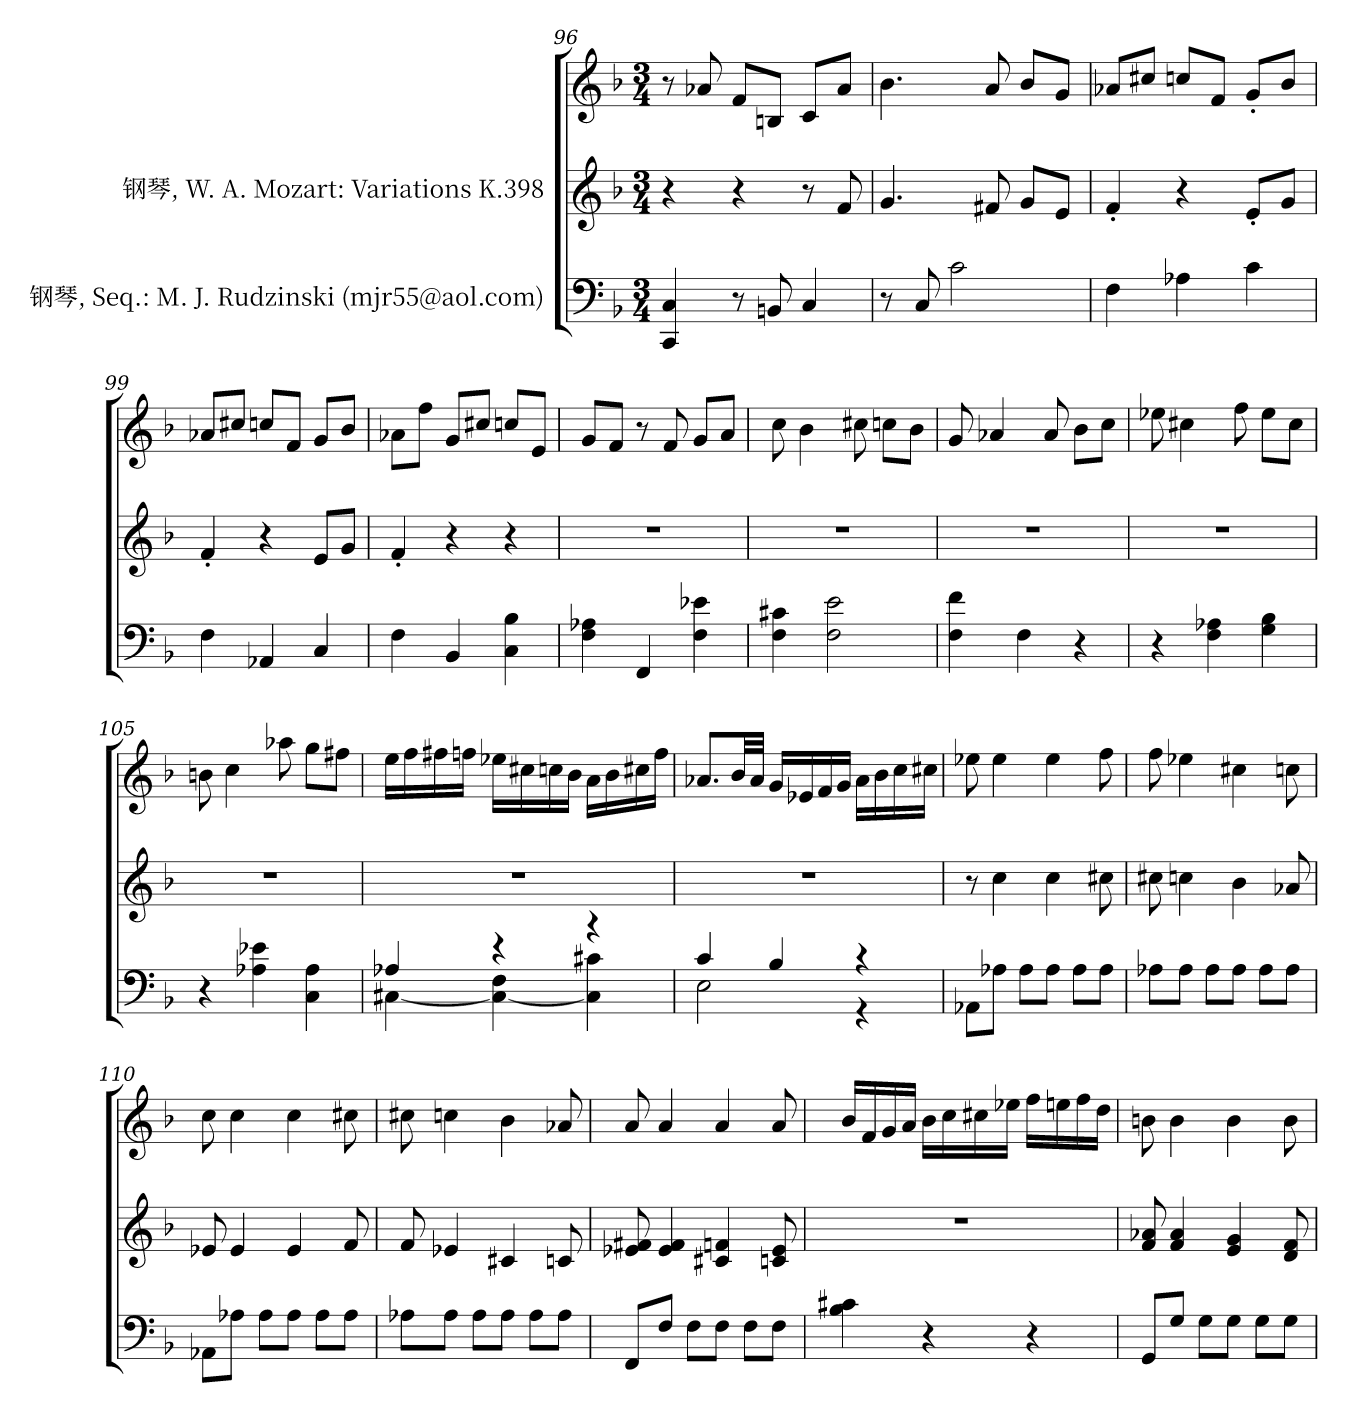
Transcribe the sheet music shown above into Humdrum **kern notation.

**kern	**kern	**kern
*part2	*part1	*part1
*staff3	*staff2	*staff1
*I"钢琴, Seq.: M. J. Rudzinski (mjr55@aol.com)	*I"钢琴, W. A. Mozart: Variations K.398	*
*clefF4	*clefG2	*clefG2
*k[b-]	*k[b-]	*k[b-]
*M3/4	*M3/4	*M3/4
=96	=96	=96
4CC/ 4C/	4r	8r
.	.	8a-X/
8r	4r	8f/L
8BBn/	.	8Bn/J
4C/	8r	8c/L
.	8f/	8a-/J
=97	=97	=97
8r	4.g/	4.b-\
8C/	.	.
2c\	.	.
.	8f#X/	8a/
.	8g/L	8b-/L
.	8e/J	8g/J
=98	=98	=98
4F\	4f'/	8a-X/L
.	.	8cc#X/J
4A-X\	4r	8ccn/L
.	.	8f/J
4c\	8e'/L	8g'/L
.	8g/J	8b-/J
=99	=99	=99
4F\	4f'/	8a-X/L
.	.	8cc#X/J
4AA-X/	4r	8ccn/L
.	.	8f/J
4C/	8e/L	8g/L
.	8g/J	8b-/J
!!LO:PB:g=z
=100	=100	=100
4F\	4f'/	8a-X\L
.	.	8ff\J
4BB-/	4r	8g/L
.	.	8cc#X/J
4C\ 4B-\	4r	8ccn/L
.	.	8e/J
=101	=101	=101
4F\ 4A-X\	2.r	8g/L
.	.	8f/J
4FF/	.	8r
.	.	8f/
4F\ 4e-X\	.	8g/L
.	.	8a/J
=102	=102	=102
4F\ 4c#X\	2.r	8cc\
.	.	4b-\
2F\ 2e\	.	.
.	.	8cc#X\
.	.	8ccn\L
.	.	8b-\J
=103	=103	=103
4F\ 4f\	2.r	8g/
.	.	4a-X/
4F\	.	.
.	.	8a-/
4r	.	8b-\L
.	.	8cc\J
=104	=104	=104
4r	2.r	8ee-X\
.	.	4cc#X\
4F\ 4A-X\	.	.
.	.	8ff\
4G\ 4B-\	.	8ee-\L
.	.	8cc#\J
!!LO:LB:g=z
=105	=105	=105
4r	2.r	8bn\
.	.	4cc\
4A-X\ 4e-X\	.	.
.	.	8aa-X\
4C\ 4A-\	.	8gg\L
.	.	8ff#X\J
=106	=106	=106
*^	*	*
4A-X/	[4C#X\	2.r	16ee\LL
.	.	.	16ff\
.	.	.	16ff#X\
.	.	.	16ffn\JJ
4r	4C#\_ 4F\	.	16ee-X\LL
.	.	.	16cc#X\
.	.	.	16ccn\
.	.	.	16b-\JJ
4r	4C#\] 4c#X\	.	16a\LL
.	.	.	16b-\
.	.	.	16cc#X\
.	.	.	16ff\JJ
=107	=107	=107	=107
4c/	2E\	2.r	8.a-X/L
.	.	.	32b-/LL
.	.	.	32a-/JJJ
4B-/	.	.	16g/LL
.	.	.	16e-X/
.	.	.	16f/
.	.	.	16g/JJ
4r	4r	.	16a-\LL
.	.	.	16b-\
.	.	.	16cc\
.	.	.	16cc#X\JJ
*v	*v	*	*
!!LO:LB:g=z
=108	=108	=108
8AA-X\L	8r	8ee-X\
8A-X\J	4cc\	4ee-\
8A-\L	.	.
8A-\J	4cc\	4ee-\
8A-\L	.	.
8A-\J	8cc#X\	8ff\
=109	=109	=109
8A-X\L	8cc#X\	8ff\
8A-\J	4ccn\	4ee-X\
8A-\L	.	.
8A-\J	4b-\	4cc#X\
8A-\L	.	.
8A-\J	8a-X/	8ccn\
=110	=110	=110
8AA-X\L	8e-X/	8cc\
8A-X\J	4e-/	4cc\
8A-\L	.	.
8A-\J	4e-/	4cc\
8A-\L	.	.
8A-\J	8f/	8cc#X\
=111	=111	=111
8A-X\L	8f/	8cc#X\
8A-\J	4e-X/	4ccn\
8A-\L	.	.
8A-\J	4c#X/	4b-\
8A-\L	.	.
8A-\J	8cn/	8a-X/
=112	=112	=112
8FF/L	8e-X/ 8f#X/	8a/
8F/J	4e-/ 4f#/	4a/
8F\L	.	.
8F\J	4c#X/ 4fn/	4a/
8F\L	.	.
8F\J	8cn/ 8e-/	8a/
!!LO:LB:g=z
=113	=113	=113
4B-\ 4c#X\	2.r	16b-/LL
.	.	16f/
.	.	16g/
.	.	16a/JJ
4r	.	16b-\LL
.	.	16cc\
.	.	16cc#X\
.	.	16ee-X\JJ
4r	.	16ff\LL
.	.	16een\
.	.	16ff\
.	.	16dd\JJ
=114	=114	=114
8GG/L	8f/ 8a-X/	8bn\
8G/J	4f/ 4a-/	4b\
8G\L	.	.
8G\J	4e/ 4g/	4b\
8G\L	.	.
8G\J	8d/ 8f/	8b\
=	=	=
*-	*-	*-
